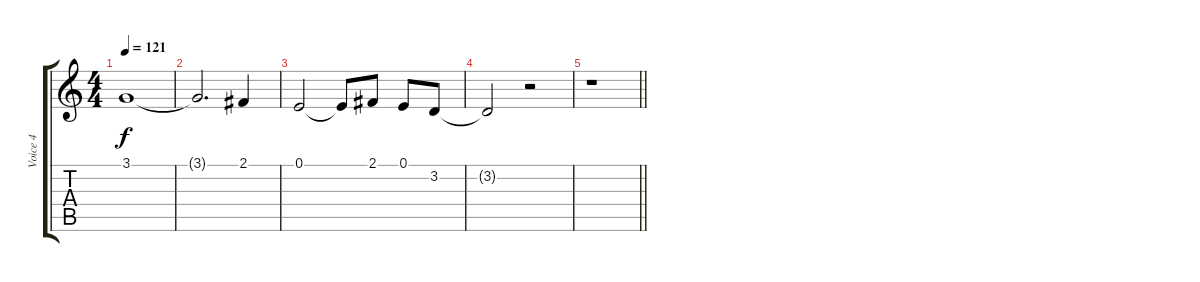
\track ("Voice 4" "Voice 4") {instrument tuba}
\staff {score tabs}
\tuning (E4 B3 G3 D3 A2 E2) {hide}
\ts (4 4)
\tempo 121
\clef g2
\ks c
3.1{t}.1{dy f} |
3.1{t}.2{d} 2.1.4 |
0.1.2 0.1{t}.8 2.1.8 0.1.8 3.2.8 |
3.2{t}.2 r.2 |
\barLineRight lightlight
r.1
